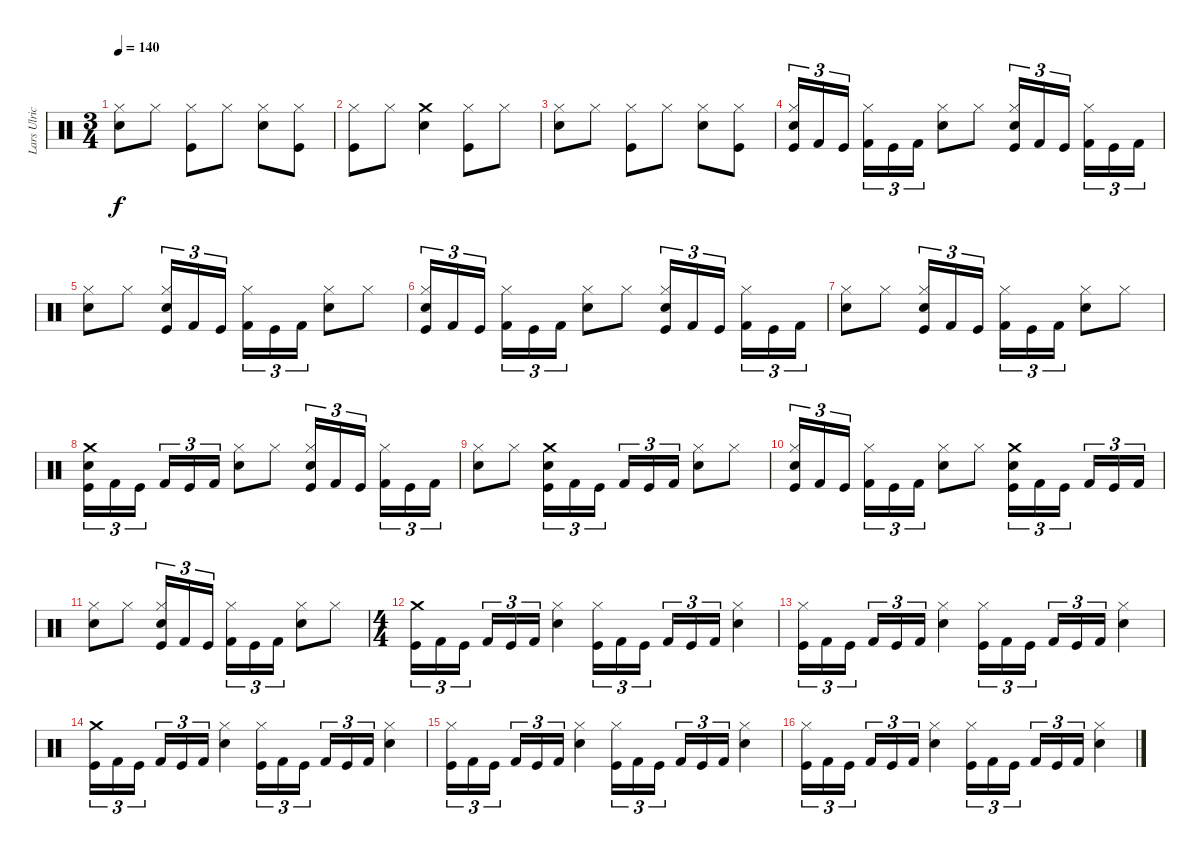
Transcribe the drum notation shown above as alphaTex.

\track ("Lars Ulrich" "Lars Ulric") {instrument percussion}
\staff {score}
\articulation defaults
\ts (3 4)
\tempo 140
\clef neutral
\ks c
("Snare (hit) 2" "Hi-Hat (closed)").8{dy f} "Hi-Hat (closed)".8 ("Hi-Hat (closed)" "Kick (hit)").8 "Hi-Hat (closed)".8 ("Snare (hit) 2" "Hi-Hat (closed)").8 ("Kick (hit)" "Hi-Hat (closed)").8 |
("Hi-Hat (closed)" "Kick (hit)").8 "Hi-Hat (closed)".8 ("Crash medium (hit)" "Snare (hit) 2").4 ("Hi-Hat (closed)" "Kick (hit)").8 "Hi-Hat (closed)".8 |
("Hi-Hat (closed)" "Snare (hit) 2").8 "Hi-Hat (closed)".8 ("Hi-Hat (closed)" "Kick (hit)").8 "Hi-Hat (closed)".8 ("Hi-Hat (closed)" "Snare (hit) 2").8 ("Kick (hit)" "Hi-Hat (closed)").8 |
("Hi-Hat (closed)" "Snare (hit) 2" "Kick (hit)").16{tu (3 2)} "Kick (hit) 2".16{tu (3 2)} "Kick (hit)".16{tu (3 2)} ("Hi-Hat (closed)" "Kick (hit) 2").16{tu (3 2)} "Kick (hit)".16{tu (3 2)} "Kick (hit) 2".16{tu (3 2)} ("Snare (hit) 2" "Hi-Hat (closed)").8 "Hi-Hat (closed)".8 ("Hi-Hat (closed)" "Snare (hit) 2" "Kick (hit)").16{tu (3 2)} "Kick (hit) 2".16{tu (3 2)} "Kick (hit)".16{tu (3 2)} ("Hi-Hat (closed)" "Kick (hit) 2").16{tu (3 2)} "Kick (hit)".16{tu (3 2)} "Kick (hit) 2".16{tu (3 2)} |
("Hi-Hat (closed)" "Snare (hit) 2").8 "Hi-Hat (closed)".8 ("Hi-Hat (closed)" "Snare (hit) 2" "Kick (hit)").16{tu (3 2)} "Kick (hit) 2".16{tu (3 2)} "Kick (hit)".16{tu (3 2)} ("Hi-Hat (closed)" "Kick (hit) 2").16{tu (3 2)} "Kick (hit)".16{tu (3 2)} "Kick (hit) 2".16{tu (3 2)} ("Snare (hit) 2" "Hi-Hat (closed)").8 "Hi-Hat (closed)".8 |
("Hi-Hat (closed)" "Snare (hit) 2" "Kick (hit)").16{tu (3 2)} "Kick (hit) 2".16{tu (3 2)} "Kick (hit)".16{tu (3 2)} ("Hi-Hat (closed)" "Kick (hit) 2").16{tu (3 2)} "Kick (hit)".16{tu (3 2)} "Kick (hit) 2".16{tu (3 2)} ("Snare (hit) 2" "Hi-Hat (closed)").8 "Hi-Hat (closed)".8 ("Hi-Hat (closed)" "Snare (hit) 2" "Kick (hit)").16{tu (3 2)} "Kick (hit) 2".16{tu (3 2)} "Kick (hit)".16{tu (3 2)} ("Hi-Hat (closed)" "Kick (hit) 2").16{tu (3 2)} "Kick (hit)".16{tu (3 2)} "Kick (hit) 2".16{tu (3 2)} |
("Hi-Hat (closed)" "Snare (hit) 2").8 "Hi-Hat (closed)".8 ("Hi-Hat (closed)" "Snare (hit) 2" "Kick (hit)").16{tu (3 2)} "Kick (hit) 2".16{tu (3 2)} "Kick (hit)".16{tu (3 2)} ("Hi-Hat (closed)" "Kick (hit) 2").16{tu (3 2)} "Kick (hit)".16{tu (3 2)} "Kick (hit) 2".16{tu (3 2)} ("Snare (hit) 2" "Hi-Hat (closed)").8 "Hi-Hat (closed)".8 |
("Crash medium (hit)" "Snare (hit) 2" "Kick (hit)").16{tu (3 2)} "Kick (hit) 2".16{tu (3 2)} "Kick (hit)".16{tu (3 2)} "Kick (hit) 2".16{tu (3 2)} "Kick (hit)".16{tu (3 2)} "Kick (hit) 2".16{tu (3 2)} ("Snare (hit) 2" "Hi-Hat (closed)").8 "Hi-Hat (closed)".8 ("Hi-Hat (closed)" "Snare (hit) 2" "Kick (hit)").16{tu (3 2)} "Kick (hit) 2".16{tu (3 2)} "Kick (hit)".16{tu (3 2)} ("Hi-Hat (closed)" "Kick (hit) 2").16{tu (3 2)} "Kick (hit)".16{tu (3 2)} "Kick (hit) 2".16{tu (3 2)} |
("Hi-Hat (closed)" "Snare (hit) 2").8 "Hi-Hat (closed)".8 ("Crash medium (hit)" "Snare (hit) 2" "Kick (hit)").16{tu (3 2)} "Kick (hit) 2".16{tu (3 2)} "Kick (hit)".16{tu (3 2)} "Kick (hit) 2".16{tu (3 2)} "Kick (hit)".16{tu (3 2)} "Kick (hit) 2".16{tu (3 2)} ("Snare (hit) 2" "Hi-Hat (closed)").8 "Hi-Hat (closed)".8 |
("Hi-Hat (closed)" "Snare (hit) 2" "Kick (hit)").16{tu (3 2)} "Kick (hit) 2".16{tu (3 2)} "Kick (hit)".16{tu (3 2)} ("Hi-Hat (closed)" "Kick (hit) 2").16{tu (3 2)} "Kick (hit)".16{tu (3 2)} "Kick (hit) 2".16{tu (3 2)} ("Snare (hit) 2" "Hi-Hat (closed)").8 "Hi-Hat (closed)".8 ("Crash medium (hit)" "Snare (hit) 2" "Kick (hit)").16{tu (3 2)} "Kick (hit) 2".16{tu (3 2)} "Kick (hit)".16{tu (3 2)} "Kick (hit) 2".16{tu (3 2)} "Kick (hit)".16{tu (3 2)} "Kick (hit) 2".16{tu (3 2)} |
("Hi-Hat (closed)" "Snare (hit) 2").8 "Hi-Hat (closed)".8 ("Hi-Hat (closed)" "Snare (hit) 2" "Kick (hit)").16{tu (3 2)} "Kick (hit) 2".16{tu (3 2)} "Kick (hit)".16{tu (3 2)} ("Hi-Hat (closed)" "Kick (hit) 2").16{tu (3 2)} "Kick (hit)".16{tu (3 2)} "Kick (hit) 2".16{tu (3 2)} ("Snare (hit) 2" "Hi-Hat (closed)").8 "Hi-Hat (closed)".8 |
\ts (4 4)
("Crash medium (hit)" "Kick (hit)").16{tu (3 2)} "Kick (hit) 2".16{tu (3 2)} "Kick (hit)".16{tu (3 2)} "Kick (hit) 2".16{tu (3 2)} "Kick (hit)".16{tu (3 2)} "Kick (hit) 2".16{tu (3 2)} ("Snare (hit) 2" "Hi-Hat (closed)").4 ("Hi-Hat (closed)" "Kick (hit)").16{tu (3 2)} "Kick (hit) 2".16{tu (3 2)} "Kick (hit)".16{tu (3 2)} "Kick (hit) 2".16{tu (3 2)} "Kick (hit)".16{tu (3 2)} "Kick (hit) 2".16{tu (3 2)} ("Snare (hit) 2" "Hi-Hat (closed)").4 |
("Hi-Hat (closed)" "Kick (hit)").16{tu (3 2)} "Kick (hit) 2".16{tu (3 2)} "Kick (hit)".16{tu (3 2)} "Kick (hit) 2".16{tu (3 2)} "Kick (hit)".16{tu (3 2)} "Kick (hit) 2".16{tu (3 2)} ("Snare (hit) 2" "Hi-Hat (closed)").4 ("Hi-Hat (closed)" "Kick (hit)").16{tu (3 2)} "Kick (hit) 2".16{tu (3 2)} "Kick (hit)".16{tu (3 2)} "Kick (hit) 2".16{tu (3 2)} "Kick (hit)".16{tu (3 2)} "Kick (hit) 2".16{tu (3 2)} ("Snare (hit) 2" "Hi-Hat (closed)").4 |
("Crash medium (hit)" "Kick (hit)").16{tu (3 2)} "Kick (hit) 2".16{tu (3 2)} "Kick (hit)".16{tu (3 2)} "Kick (hit) 2".16{tu (3 2)} "Kick (hit)".16{tu (3 2)} "Kick (hit) 2".16{tu (3 2)} ("Snare (hit) 2" "Hi-Hat (closed)").4 ("Hi-Hat (closed)" "Kick (hit)").16{tu (3 2)} "Kick (hit) 2".16{tu (3 2)} "Kick (hit)".16{tu (3 2)} "Kick (hit) 2".16{tu (3 2)} "Kick (hit)".16{tu (3 2)} "Kick (hit) 2".16{tu (3 2)} ("Snare (hit) 2" "Hi-Hat (closed)").4 |
("Hi-Hat (closed)" "Kick (hit)").16{tu (3 2)} "Kick (hit) 2".16{tu (3 2)} "Kick (hit)".16{tu (3 2)} "Kick (hit) 2".16{tu (3 2)} "Kick (hit)".16{tu (3 2)} "Kick (hit) 2".16{tu (3 2)} ("Snare (hit) 2" "Hi-Hat (closed)").4 ("Hi-Hat (closed)" "Kick (hit)").16{tu (3 2)} "Kick (hit) 2".16{tu (3 2)} "Kick (hit)".16{tu (3 2)} "Kick (hit) 2".16{tu (3 2)} "Kick (hit)".16{tu (3 2)} "Kick (hit) 2".16{tu (3 2)} ("Snare (hit) 2" "Hi-Hat (closed)").4 |
("Hi-Hat (closed)" "Kick (hit)").16{tu (3 2)} "Kick (hit) 2".16{tu (3 2)} "Kick (hit)".16{tu (3 2)} "Kick (hit) 2".16{tu (3 2)} "Kick (hit)".16{tu (3 2)} "Kick (hit) 2".16{tu (3 2)} ("Snare (hit) 2" "Hi-Hat (closed)").4 ("Hi-Hat (closed)" "Kick (hit)").16{tu (3 2)} "Kick (hit) 2".16{tu (3 2)} "Kick (hit)".16{tu (3 2)} "Kick (hit) 2".16{tu (3 2)} "Kick (hit)".16{tu (3 2)} "Kick (hit) 2".16{tu (3 2)} ("Snare (hit) 2" "Hi-Hat (closed)").4
